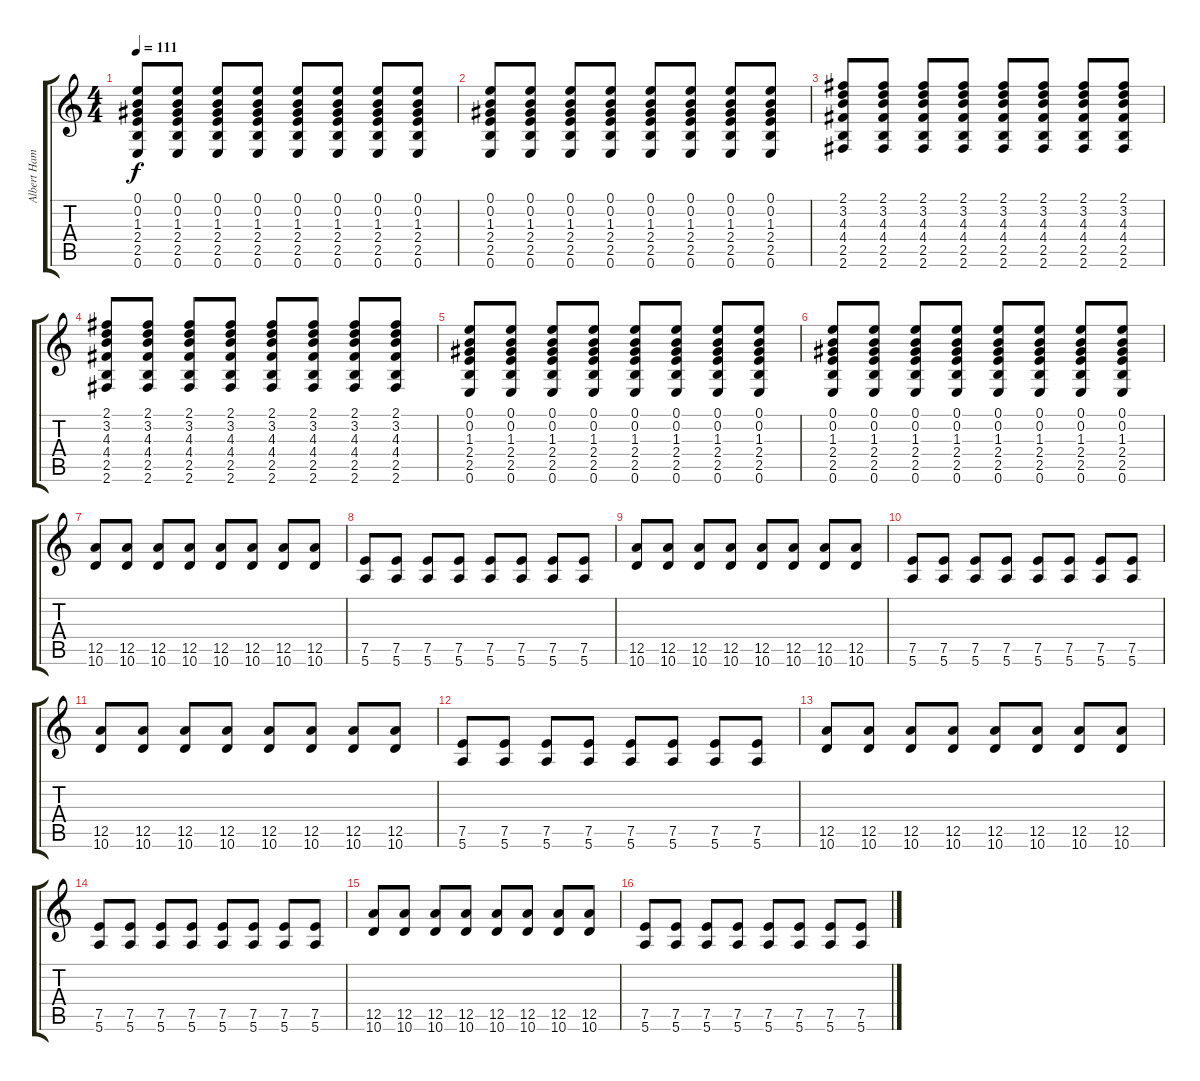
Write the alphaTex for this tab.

\track ("Albert Hammond Jr." "Albert Ham") {instrument distortionguitar}
\staff {score tabs}
\tuning (E4 B3 G3 D3 A2 E2) {hide}
\ts (4 4)
\tempo 111
\clef g2
\ks c
(0.1 0.2 1.3 2.4 2.5 0.6).8{dy f} (0.1 0.2 1.3 2.4 2.5 0.6).8 (0.1 0.2 1.3 2.4 2.5 0.6).8 (0.1 0.2 1.3 2.4 2.5 0.6).8 (0.1 0.2 1.3 2.4 2.5 0.6).8 (0.1 0.2 1.3 2.4 2.5 0.6).8 (0.1 0.2 1.3 2.4 2.5 0.6).8 (0.1 0.2 1.3 2.4 2.5 0.6).8 |
(0.1 0.2 1.3 2.4 2.5 0.6).8 (0.1 0.2 1.3 2.4 2.5 0.6).8 (0.1 0.2 1.3 2.4 2.5 0.6).8 (0.1 0.2 1.3 2.4 2.5 0.6).8 (0.1 0.2 1.3 2.4 2.5 0.6).8 (0.1 0.2 1.3 2.4 2.5 0.6).8 (0.1 0.2 1.3 2.4 2.5 0.6).8 (0.1 0.2 1.3 2.4 2.5 0.6).8 |
(2.1 3.2 4.3 4.4 2.5 2.6).8 (2.1 3.2 4.3 4.4 2.5 2.6).8 (2.1 3.2 4.3 4.4 2.5 2.6).8 (2.1 3.2 4.3 4.4 2.5 2.6).8 (2.1 3.2 4.3 4.4 2.5 2.6).8 (2.1 3.2 4.3 4.4 2.5 2.6).8 (2.1 3.2 4.3 4.4 2.5 2.6).8 (2.1 3.2 4.3 4.4 2.5 2.6).8 |
(2.1 3.2 4.3 4.4 2.5 2.6).8 (2.1 3.2 4.3 4.4 2.5 2.6).8 (2.1 3.2 4.3 4.4 2.5 2.6).8 (2.1 3.2 4.3 4.4 2.5 2.6).8 (2.1 3.2 4.3 4.4 2.5 2.6).8 (2.1 3.2 4.3 4.4 2.5 2.6).8 (2.1 3.2 4.3 4.4 2.5 2.6).8 (2.1 3.2 4.3 4.4 2.5 2.6).8 |
(0.1 0.2 1.3 2.4 2.5 0.6).8 (0.1 0.2 1.3 2.4 2.5 0.6).8 (0.1 0.2 1.3 2.4 2.5 0.6).8 (0.1 0.2 1.3 2.4 2.5 0.6).8 (0.1 0.2 1.3 2.4 2.5 0.6).8 (0.1 0.2 1.3 2.4 2.5 0.6).8 (0.1 0.2 1.3 2.4 2.5 0.6).8 (0.1 0.2 1.3 2.4 2.5 0.6).8 |
(0.1 0.2 1.3 2.4 2.5 0.6).8 (0.1 0.2 1.3 2.4 2.5 0.6).8 (0.1 0.2 1.3 2.4 2.5 0.6).8 (0.1 0.2 1.3 2.4 2.5 0.6).8 (0.1 0.2 1.3 2.4 2.5 0.6).8 (0.1 0.2 1.3 2.4 2.5 0.6).8 (0.1 0.2 1.3 2.4 2.5 0.6).8 (0.1 0.2 1.3 2.4 2.5 0.6).8 |
(12.5 10.6).8 (12.5 10.6).8 (12.5 10.6).8 (12.5 10.6).8 (12.5 10.6).8 (12.5 10.6).8 (12.5 10.6).8 (12.5 10.6).8 |
(7.5 5.6).8 (7.5 5.6).8 (7.5 5.6).8 (7.5 5.6).8 (7.5 5.6).8 (7.5 5.6).8 (7.5 5.6).8 (7.5 5.6).8 |
(12.5 10.6).8 (12.5 10.6).8 (12.5 10.6).8 (12.5 10.6).8 (12.5 10.6).8 (12.5 10.6).8 (12.5 10.6).8 (12.5 10.6).8 |
(7.5 5.6).8 (7.5 5.6).8 (7.5 5.6).8 (7.5 5.6).8 (7.5 5.6).8 (7.5 5.6).8 (7.5 5.6).8 (7.5 5.6).8 |
(12.5 10.6).8 (12.5 10.6).8 (12.5 10.6).8 (12.5 10.6).8 (12.5 10.6).8 (12.5 10.6).8 (12.5 10.6).8 (12.5 10.6).8 |
(7.5 5.6).8 (7.5 5.6).8 (7.5 5.6).8 (7.5 5.6).8 (7.5 5.6).8 (7.5 5.6).8 (7.5 5.6).8 (7.5 5.6).8 |
(12.5 10.6).8 (12.5 10.6).8 (12.5 10.6).8 (12.5 10.6).8 (12.5 10.6).8 (12.5 10.6).8 (12.5 10.6).8 (12.5 10.6).8 |
(7.5 5.6).8 (7.5 5.6).8 (7.5 5.6).8 (7.5 5.6).8 (7.5 5.6).8 (7.5 5.6).8 (7.5 5.6).8 (7.5 5.6).8 |
(12.5 10.6).8 (12.5 10.6).8 (12.5 10.6).8 (12.5 10.6).8 (12.5 10.6).8 (12.5 10.6).8 (12.5 10.6).8 (12.5 10.6).8 |
(7.5 5.6).8 (7.5 5.6).8 (7.5 5.6).8 (7.5 5.6).8 (7.5 5.6).8 (7.5 5.6).8 (7.5 5.6).8 (7.5 5.6).8
